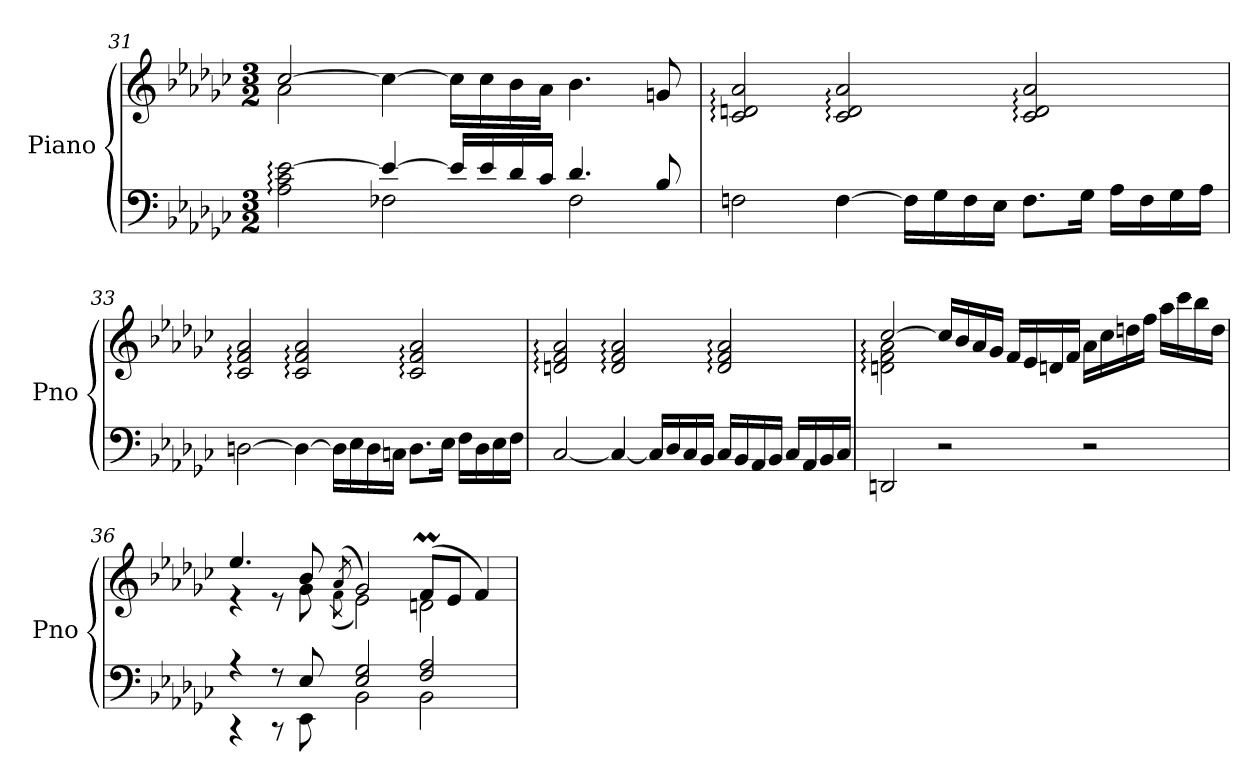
**kern	**kern
*part1	*part1
*staff2	*staff1
*I"Piano	*
*I'Pno	*
!!LO:LB:g=z
*clefF4	*clefG2
*k[b-e-a-d-g-c-]	*k[b-e-a-d-g-c-]
*M3/2	*M3/2
=31	=31
*^	*^
2A-\: 2c-\: [2e-\:	2ryy	[2cc-/	2a-\
4e-/_	2F-X\	4cc-\_	1ryy
16e-/LL]	.	16cc-\LL]	.
16e-/	.	16cc-\	.
16d-/	.	16b-\	.
16c-/JJ	.	16a-\JJ	.
4.d-/	2F-\	4.b-\	.
8B-/	.	8gn/	.
*v	*v	*	*
*	*v	*v
=32	=32
2Fn\	2c-/: 2dn/: 2a-/:
[4F\	2c-/: 2d/: 2a-/:
16F\LL]	.
16G-\	.
16F\	.
16E-\JJ	.
8.F\L	2c-/: 2d/: 2a-/:
16G-\Jk	.
16A-\LL	.
16F\	.
16G-\	.
16A-\JJ	.
=33	=33
[2Dn\	2c-/: 2f/: 2a-/:
4D\_	2c-/: 2f/: 2a-/:
16D\LL]	.
16E-\	.
16D\	.
16Cn\JJ	.
8.D\L	2c-/: 2f/: 2a-/:
16E-\Jk	.
16F\LL	.
16D\	.
16E-\	.
16F\JJ	.
!!LO:LB:g=z
=34	=34
[2C-/	2dn/: 2f/: 2a-/:
4C-/_	2d/: 2f/: 2a-/:
16C-/LL]	.
16D-/	.
16C-/	.
16BB-/JJ	.
16C-/LL	2d/: 2f/: 2a-/:
16BB-/	.
16AA-/	.
16BB-/JJ	.
16C-/LL	.
16AA-/	.
16BB-/	.
16C-/JJ	.
=35	=35
*	*^
2DDn/	[2cc-/	2dn\: 2f\: 2a-\:
2r	16cc-/LL]	1ryy
.	16b-/	.
.	16a-/	.
.	16g-/JJ	.
.	16f/LL	.
.	16e-/	.
.	16dn/	.
.	16f/JJ	.
2r	16a-\LL	.
.	16cc-\	.
.	16ddn\	.
.	16ff\JJ	.
.	16aa-\LL	.
.	16ccc-\	.
.	16bb-\	.
.	16dd\JJ	.
=36	=36	=36
*^	*	*
4r	4r	4.ee-/	4r
8r	8r	.	8r
8E-/	8EE-\	8b-/	8g-\
.	.	(>8qa-/	(<8qf\
2E-/ 2G-/	2BB-\	2g-/)	2e-\)
2F/ 2A-/	2BB-\	(>8fm/L	2dn\
.	.	8e-/J	.
.	.	4f/)	.
*v	*v	*	*
*	*v	*v
=	=
*-	*-
